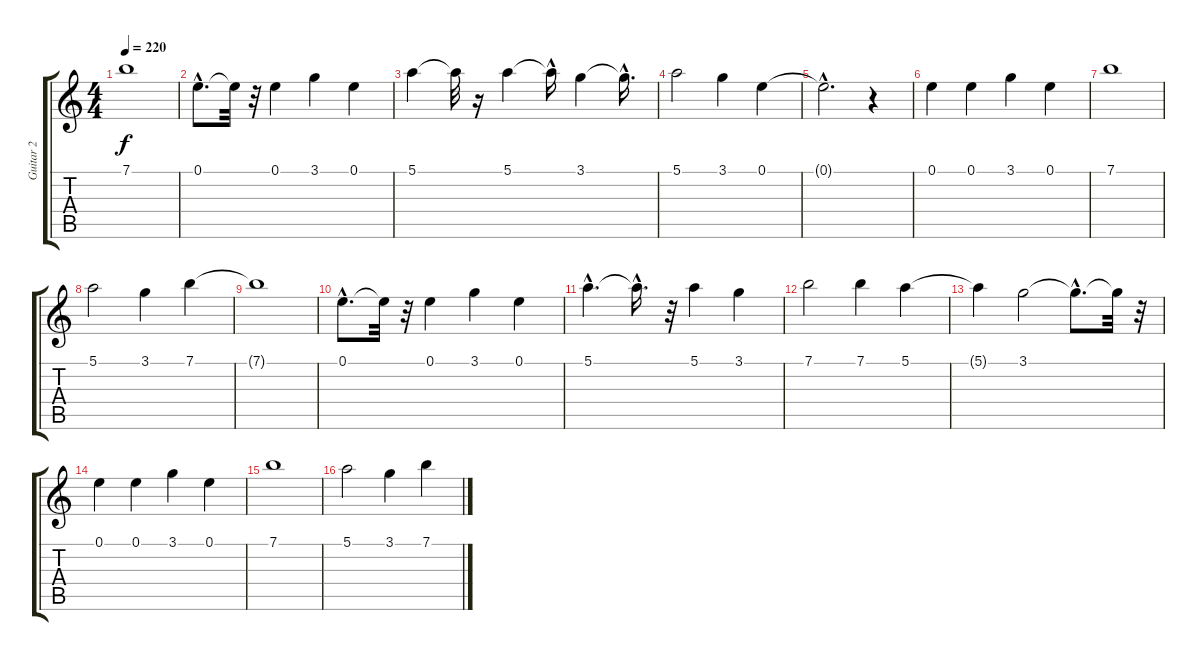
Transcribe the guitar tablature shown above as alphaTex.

\track ("Guitar 2" "Guitar 2") {instrument electricbasspick}
\staff {score tabs}
\tuning (E4 B3 G3 D3 A2 E2) {hide}
\ts (4 4)
\tempo 220
\clef g2
\ks c
7.1{t}.1{dy f} |
0.1{hac}.8{d} 0.1{t}.32 r.32 0.1.4 3.1.4 0.1.4 |
5.1.4 5.1{t}.32 r.16 5.1.4 5.1{hac t}.16 3.1.4 3.1{hac t}.16{d} |
5.1.2 3.1.4 0.1.4 |
0.1{hac t}.2{d} r.4 |
0.1.4 0.1.4 3.1.4 0.1.4 |
7.1.1 |
5.1.2 3.1.4 7.1.4 |
7.1{t}.1 |
0.1{hac}.8{d} 0.1{t}.32 r.32 0.1.4 3.1.4 0.1.4 |
5.1{hac}.4{d} 5.1{hac t}.16{d} r.32 5.1.4 3.1.4 |
7.1.2 7.1.4 5.1.4 |
5.1{t}.4 3.1.2 3.1{hac t}.8{d} 3.1{t}.32 r.32 |
0.1.4 0.1.4 3.1.4 0.1.4 |
7.1.1 |
5.1.2 3.1.4 7.1.4
